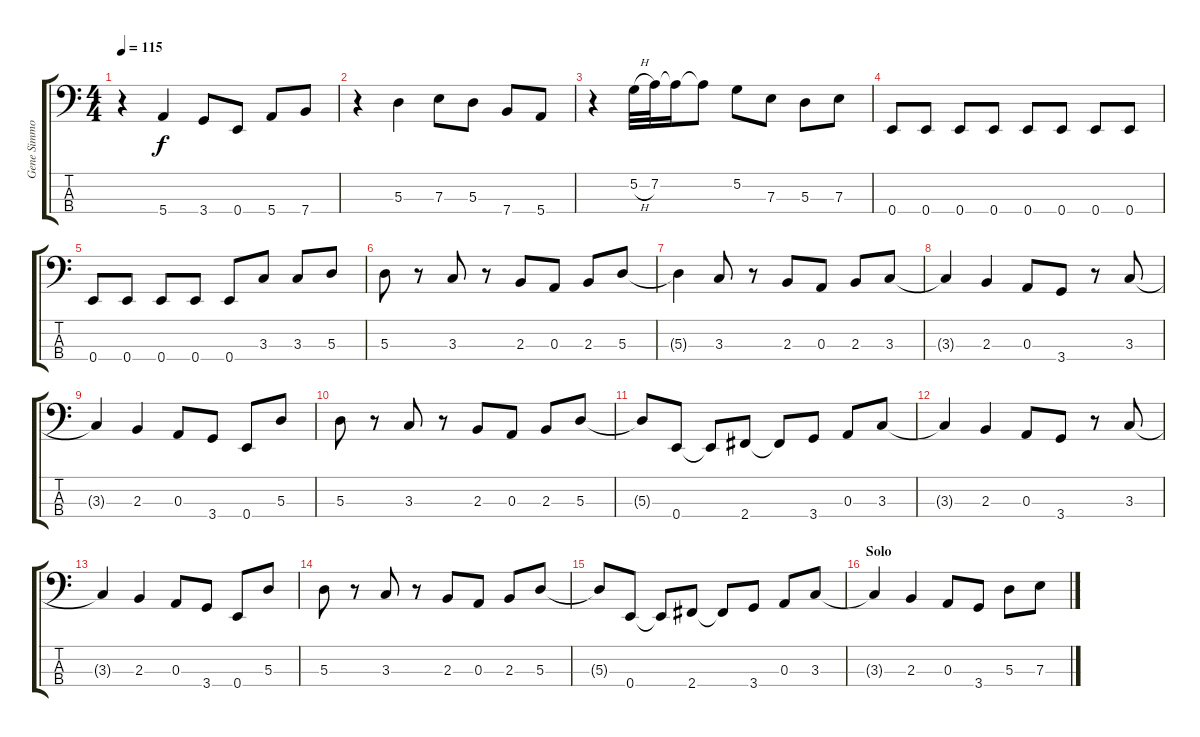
\track ("Gene Simmons" "Gene Simmo") {instrument electricbasspick}
\staff {score tabs}
\tuning (G2 D2 A1 E1) {hide}
\ts (4 4)
\tempo 115
\clef f4
\ks c
r.4{dy f} 5.4.4 3.4.8 0.4.8 5.4.8 7.4.8 |
r.4 5.3.4 7.3.8 5.3.8 7.4.8 5.4.8 |
r.4 5.2{h}.32 7.2.32 7.2{t}.16 7.2{t}.8 5.2.8 7.3.8 5.3.8 7.3.8 |
0.4.8 0.4.8 0.4.8 0.4.8 0.4.8 0.4.8 0.4.8 0.4.8 |
0.4.8 0.4.8 0.4.8 0.4.8 0.4.8 3.3.8 3.3.8 5.3.8 |
5.3.8 r.8 3.3.8 r.8 2.3.8 0.3.8 2.3.8 5.3.8 |
5.3{t}.4 3.3.8 r.8 2.3.8 0.3.8 2.3.8 3.3.8 |
3.3{t}.4 2.3.4 0.3.8 3.4.8 r.8 3.3.8 |
3.3{t}.4 2.3.4 0.3.8 3.4.8 0.4.8 5.3.8 |
5.3.8 r.8 3.3.8 r.8 2.3.8 0.3.8 2.3.8 5.3.8 |
5.3{t}.8 0.4.8 0.4{t}.8 2.4.8 2.4{t}.8 3.4.8 0.3.8 3.3.8 |
3.3{t}.4 2.3.4 0.3.8 3.4.8 r.8 3.3.8 |
3.3{t}.4 2.3.4 0.3.8 3.4.8 0.4.8 5.3.8 |
5.3.8 r.8 3.3.8 r.8 2.3.8 0.3.8 2.3.8 5.3.8 |
5.3{t}.8 0.4.8 0.4{t}.8 2.4.8 2.4{t}.8 3.4.8 0.3.8 3.3.8 |
\section ("" "Solo")
3.3{t}.4 2.3.4 0.3.8 3.4.8 5.3.8 7.3.8
